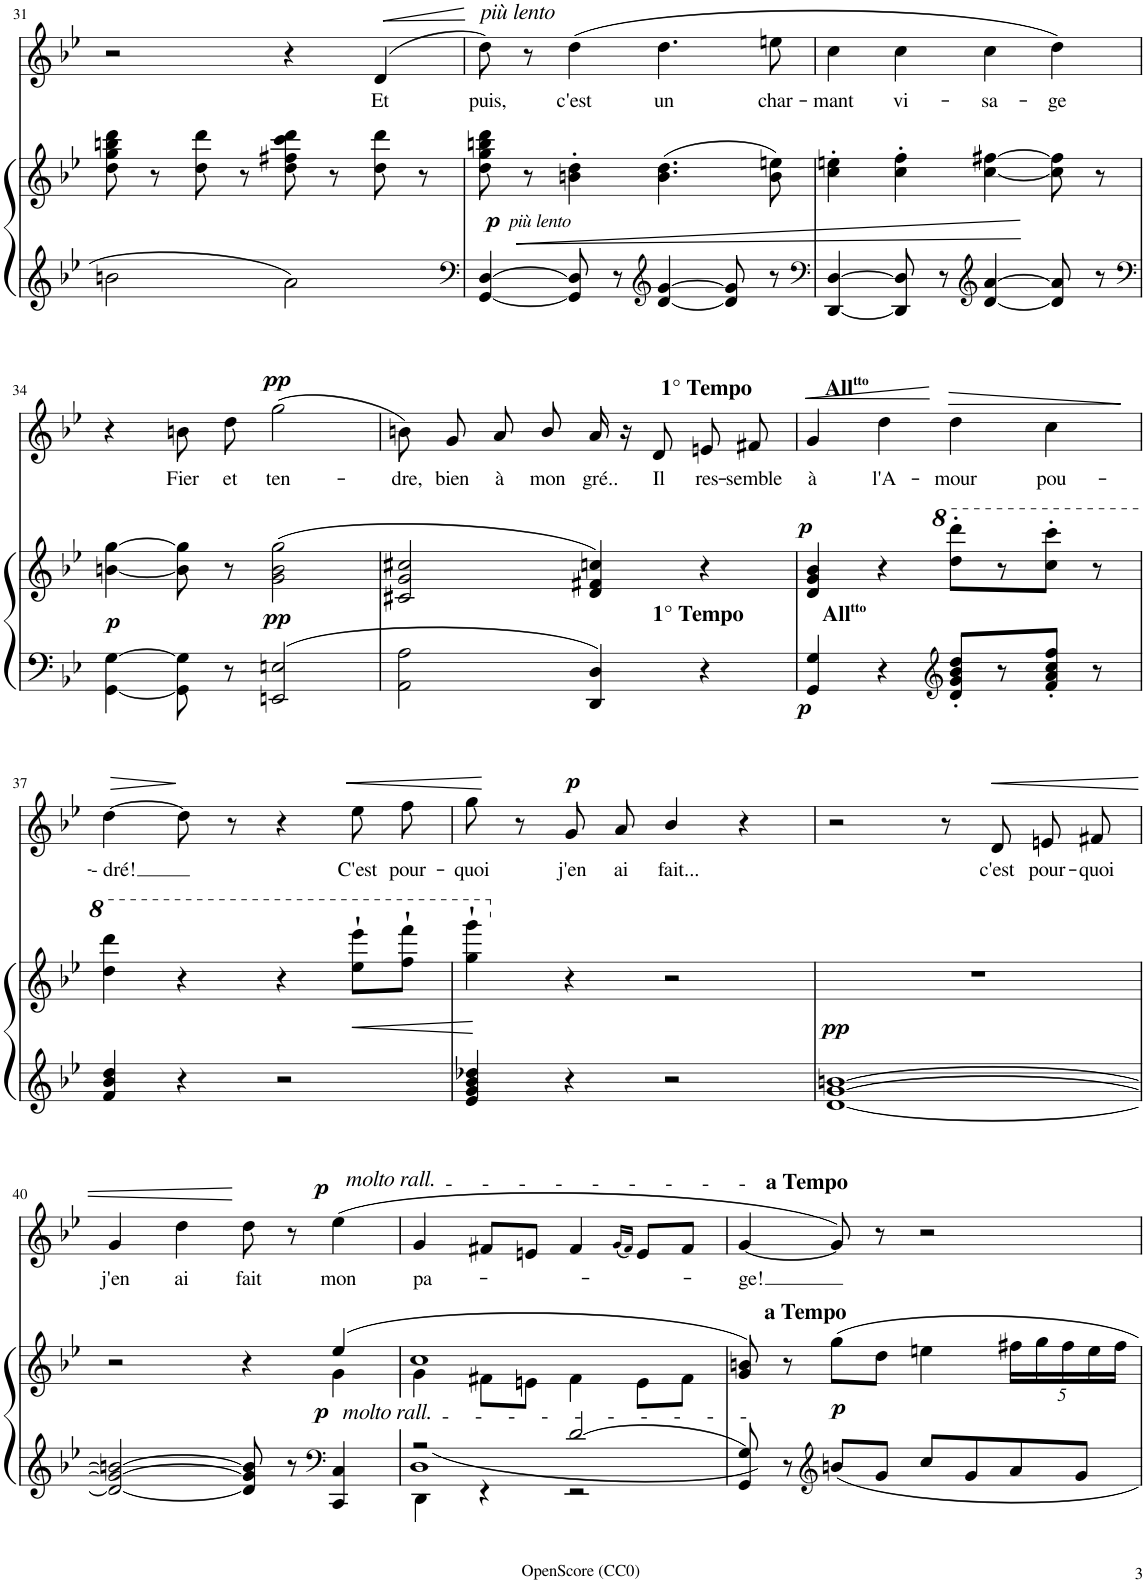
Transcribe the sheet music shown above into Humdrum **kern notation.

**kern	**kern	**dynam	**kern	**text	**dynam
*part2	*part2	*part2	*part1	*part1	*part1
*staff3	*staff2	*staff2/3	*staff1	*staff1	*staff1
*I"Piano	*	*	*I"Voix	*	*
*I'Pno	*	*	*	*	*
!!LO:PB:g=z
*clefG2	*clefG2	*	*clefG2	*	*
*k[b-e-]	*k[b-e-]	*	*k[b-e-]	*	*
*M4/4	*M4/4	*	*M4/4	*	*
*met(c)	*met(c)	*	*met(c)	*	*
=31	=31	=31	=31	=31	=31
2bn\	8dd\ 8gg\ 8bbn\ 8ddd\	.	2r	.	.
.	8r	.	.	.	.
.	8dd\ 8ddd\	.	.	.	.
.	8r	.	.	.	.
2a\	8dd\ 8ff#X\ 8ccc\ 8ddd\	.	4r	.	.
.	8r	.	.	.	.
!	!	!	!	!LO:LY:b	!LO:HP:b
.	8dd\ 8ddd\	.	(>4d/	Et	<
.	8r	.	.	.	.
.	.	.	.	.	[
=32	=32	=32	=32	=32	=32
*clefF4	*	*	*	*	*
!	!	!	!LO:TX:a:i:t=più lento	!	!
!	!	!LO:DY:b	!	!LO:LY:b	!
!	!	!LO:DY:n=1:b	!	!	!
[4GG/ [4D/	8dd\ 8gg\ 8bbn\ 8ddd\	p other-dynamics	8dd\)	puis,	.
.	8r	.	8r	.	.
!	!	!	!	!LO:LY:b	!
8GG/] 8D/]	4bn\' 4dd\'	.	(4dd\	c'est	.
8r	.	.	.	.	.
*clefG2	*	*	*	*	*
!	!	!	!	!LO:LY:b	!
[4d/ [4g/	(4.b\ 4.dd\	.	4.dd\	un	.
8d/] 8g/]	.	.	.	.	.
!	!	!	!	!LO:LY:b	!
8r	8b\ 8een\)	.	8een\	char-	.
=33	=33	=33	=33	=33	=33
*clefF4	*	*	*	*	*
!	!	!	!	!LO:LY:b	!
[4DD/ [4D/	4cc\' 4een\'	.	4cc\	-mant	.
!	!	!	!	!LO:LY:b	!
8DD/] 8D/]	4cc\' 4ff\'	.	4cc\	vi-	.
8r	.	.	.	.	.
*clefG2	*	*	*	*	*
!	!	!	!	!LO:LY:b	!
[4d/ [4a/	[4cc\ [4ff#X\	.	4cc\	-sa-	.
!	!	!	!	!LO:LY:b	!
8d/] 8a/]	8cc\] 8ff#\]	.	4dd\)	-ge	.
8r	8r	.	.	.	.
!!LO:LB:g=z
=34	=34	=34	=34	=34	=34
*clefF4	*	*	*	*	*
!	!	!LO:DY:b	!	!	!
[4GG\ [4G\	[4bn\ [4gg\	p	4r	.	.
!	!	!	!	!LO:LY:b	!
8GG\] 8G\]	8b\] 8gg\]	.	8bn\	Fier	.
!	!	!	!	!LO:LY:b	!
8r	8r	.	8dd\	et	.
!	!	!LO:DY:b	!	!LO:LY:b	!LO:DY:a
2EEn/ 2En/	(2g\ 2b\ 2gg\	pp	(2gg\	ten-	pp
=35	=35	=35	=35	=35	=35
!	!	!	!	!LO:LY:b	!
2AA\ 2A\	2c#X/ 2g/ 2cc#X/	.	8bn\)	-dre,	.
!	!	!	!	!LO:LY:b	!
.	.	.	8g/	bien	.
!	!	!	!	!LO:LY:b	!
.	.	.	8a/	à	.
!	!	!	!	!LO:LY:b	!
.	.	.	8b/	mon	.
!	!	!	!	!LO:LY:b	!
4DD/ 4D/	4d/ 4f#X/ 4ccn/)	.	16a/	gré..	.
.	.	.	16r	.	.
!	!	!	!LO:TX:a:B:t=1° Tempo             All	!	!
!	!	!	!LO:TX:a:t=tto	!	!
!	!	!	!	!LO:LY:b	!
.	.	.	8d/	Il	.
!	!LO:TX:b:B:t=1° Tempo              All	!	!	!	!
!	!LO:TX:b:t=tto	!	!	!	!
!	!	!	!	!LO:LY:b	!
4r	4r	.	8en/	res-	.
!	!	!	!	!LO:LY:b	!
.	.	.	8f#X/	-semble	.
=36	=36	=36	=36	=36	=36
!	!	!LO:DY:b=2	!	!LO:LY:b	!LO:HP:b
!	!	!LO:DY:n=1:a	!	!	!
4GG/ 4G/	4d/ 4g/ 4b-/	p p	4g/	à	<
!	!	!	!	!LO:LY:b	!
4r	4r	.	4dd\	l'A-	.
*clefG2	*	*	*	*	*
*	*8va	*	*	*	*
!	!	!	!	!LO:LY:b	!LO:HP:n=1:b
8d/' 8g/' 8b-/' 8dd/'L	8ddd\' 8dddd\'L	.	4dd\	-mour	[ >
8r	8r	.	.	.	.
!	!	!	!	!LO:LY:b	!
8f/' 8a/' 8cc/' 8ff/'J	8ccc\' 8cccc\'J	.	4cc\	pou-	.
8r	8r	.	.	.	.
.	.	.	.	.	]
!!LO:LB:g=z
=37	=37	=37	=37	=37	=37
!	!	!	!	!LO:LY:b	!LO:HP:b
4f/ 4b-/ 4dd/	4ddd\ 4dddd\	.	[4dd\	-- dré!	>
4r	4r	.	8dd\]	.	]
.	.	.	8r	.	.
2r	4r	.	4r	.	.
!	!	!LO:HP:b	!	!LO:LY:b	!LO:HP:b
.	8eee-\` 8eeee-\`L	<	8ee-\	C'est	<
!	!	!	!	!LO:LY:b	!
.	8fff\` 8ffff\`J	.	8ff\	pour-	.
.	.	[	.	.	.
=38	=38	=38	=38	=38	=38
!	!	!	!	!LO:LY:b	!
4e-/ 4g/ 4b-/ 4dd-X/	4ggg\` 4gggg\`	.	8gg\	-quoi	.
.	.	.	8r	.	[
*	*X8va	*	*	*	*
!	!	!	!	!LO:LY:b	!LO:DY:a
4r	4r	.	8g/	j'en	p
!	!	!	!	!LO:LY:b	!
.	.	.	8a/	ai	.
!	!	!	!	!LO:LY:b	!
2r	2r	.	4b-/	fait...	.
.	.	.	4r	.	.
=39	=39	=39	=39	=39	=39
!	!	!LO:DY:a=2	!	!	!
[1d [>1g [1bn	1r	pp	2r	.	.
.	.	.	8r	.	.
!	!	!	!	!LO:LY:b	!LO:HP:b
.	.	.	8d/	c'est	<
!	!	!	!	!LO:LY:b	!
.	.	.	8en/	pour-	.
!	!	!	!	!LO:LY:b	!
.	.	.	8f#X/	-quoi	.
!!LO:LB:g=z
=40	=40	=40	=40	=40	=40
*	*^	*	*	*	*
!	!	!	!	!	!LO:LY:b	!
2d/_ 2g/_ 2bn/_	2r	2.ryy	.	4g/	j'en	.
!	!	!	!	!	!LO:LY:b	!
.	.	.	.	4dd\	ai	.
!	!	!	!	!	!LO:LY:b	!
8d/] 8g/] 8b/]	4r	.	.	8dd\	fait	[
8r	.	.	.	8r	.	.
*clefF4	*	*	*	*	*	*
!	!	!	!	!LO:TX:a:t=molto rall.	!	!
!	!LO:TX:b:t=molto rall.	!	!	!	!	!
!	!	!	!LO:DY:b	!	!LO:LY:b	!LO:DY:a
4CC/ 4C/	(4ee-/	4g\	p	(4ee-\	mon	p
=41	=41	=41	=41	=41	=41	=41
*^	*	*	*	*	*	*
*	*^	*	*	*	*	*	*
!	!	!	!	!	!	!	!LO:LY:b	!
2r	1D	4DD\	1cc	4g\	.	4g/	pa-	.
.	.	4r	.	8f#X\L	.	8f#X/L	.	.
.	.	.	.	8en\J	.	8en/J	.	.
2d/	.	2r	.	4f#\	.	4f#/	.	.
.	.	.	.	.	.	(16qg/LL	.	.
.	.	.	.	.	.	16qf#/JJ)	.	.
.	.	.	.	8e\L	.	8e/L	.	.
.	.	.	.	8f#\J	.	8f#/J	.	.
*	*v	*v	*	*	*	*	*	*
=42	=42	=42	=42	=42	=42	=42	=42
!	!	!	!	!	!LO:TX:a:B:t=a Tempo	!	!
!	!	!	!	!	!	!LO:LY:b	!
*	*	*v	*v	*	*	*	*
8G/	8GG/	8g/ 8bn/)	.	[4g/	-ge!	.
!	!	!LO:TX:a:B:t=a Tempo	!	!	!	!
8r	2..ryy	8r	.	.	.	.
*clefG2	*	*	*	*	*	*
!	!	!	!LO:DY:b	!	!	!
8bn/L	.	8gg\L	p	8g/])	.	.
8g/J	.	8dd\J	.	8r	.	.
8cc/L	.	4een\	.	2r	.	.
8g/	.	.	.	.	.	.
*	*	*Xbrackettup	*	*	*	*
8a/	.	20ff#X\LL	.	.	.	.
.	.	20gg\	.	.	.	.
.	.	20ff#\	.	.	.	.
8g/J	.	.	.	.	.	.
.	.	20ee\	.	.	.	.
.	.	20ff#\JJ	.	.	.	.
*v	*v	*	*	*	*	*
=	=	=	=	=	=
*-	*-	*-	*-	*-	*-
